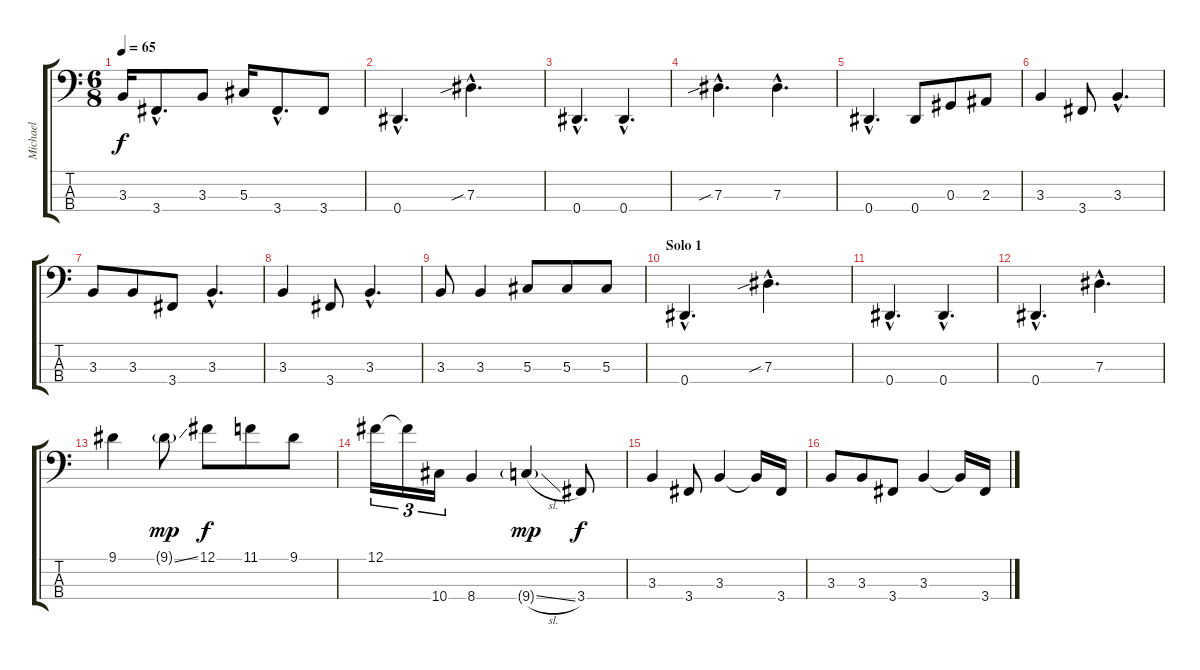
\track ("Michael" "Michael") {instrument electricbassfinger}
\staff {score tabs}
\tuning (Gb2 Db2 Ab1 Eb1) {hide}
\ts (6 8)
\tempo 65
\clef f4
\ks c
3.3.16{dy f} 3.4{hac}.8{d} 3.3.8 5.3.16 3.4{hac}.8{d} 3.4.8 |
0.4{hac}.4{d} 7.3{sib hac}.4{d} |
0.4{hac}.4{d} 0.4{hac}.4{d} |
7.3{sib hac}.4{d} 7.3{hac}.4{d} |
0.4{hac}.4{d} 0.4.8 0.3.8 2.3.8 |
3.3.4 3.4.8 3.3{hac}.4{d} |
3.3.8 3.3.8 3.4.8 3.3{hac}.4{d} |
3.3.4 3.4.8 3.3{hac}.4{d} |
3.3.8 3.3.4 5.3.8 5.3.8 5.3.8 |
\section ("" "Solo 1")
0.4{hac}.4{d} 7.3{sib hac}.4{d} |
0.4{hac}.4{d} 0.4{hac}.4{d} |
0.4{hac}.4{d} 7.3{hac}.4{d} |
9.1.4 9.1{ss g}.8{dy mp} 12.1.8{dy f} 11.1.8 9.1.8 |
12.1.16{tu (3 2)} 12.1{t}.16{tu (3 2)} 10.4.16{tu (3 2)} 8.4.4 9.4{sl g}.4{dy mp} 3.4.8{dy f} |
3.3.4 3.4.8 3.3.4 3.3{t}.16 3.4.16 |
3.3.8 3.3.8 3.4.8 3.3.4 3.3{t}.16 3.4.16
